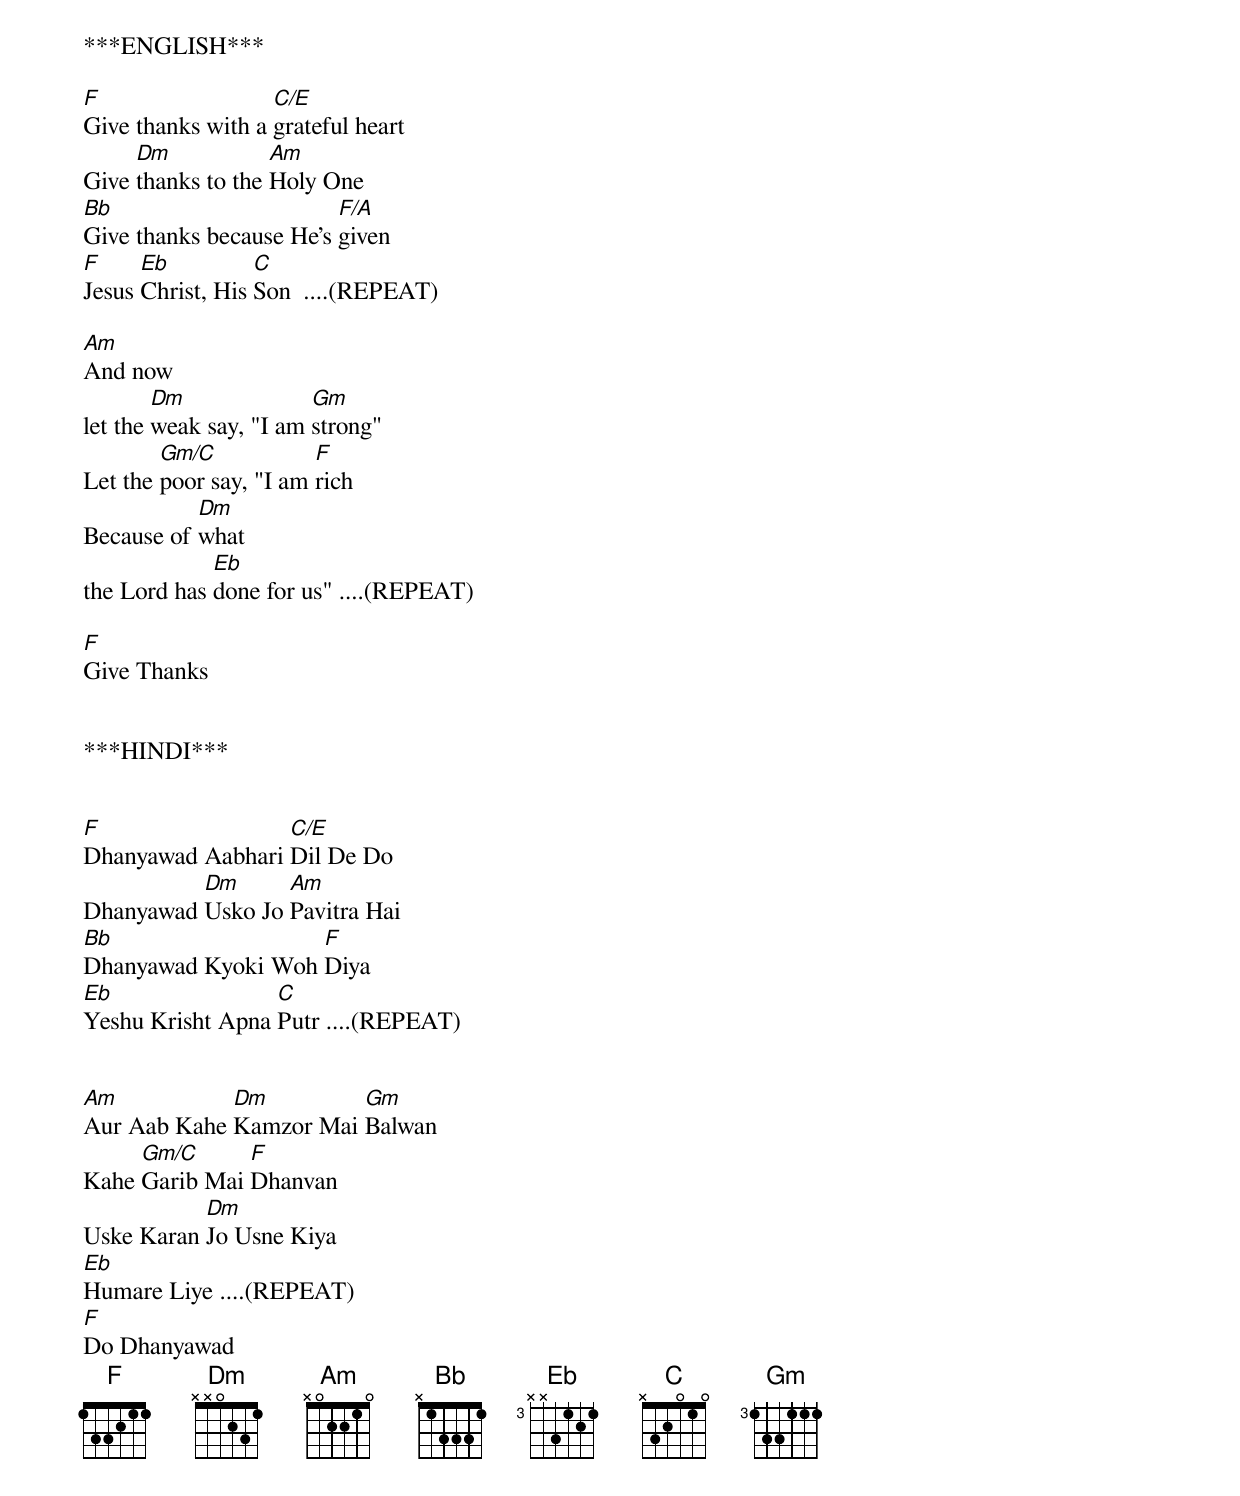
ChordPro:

***ENGLISH***

[F]Give thanks with a [C/E]grateful heart
Give [Dm]thanks to the [Am]Holy One
[Bb]Give thanks because He's [F/A]given
[F]Jesus [Eb]Christ, His [C]Son  ....(REPEAT)

[Am]And now
let the [Dm]weak say, "I am [Gm]strong"
Let the [Gm/C]poor say, "I am [F]rich
Because of [Dm]what
the Lord has [Eb]done for us" ....(REPEAT)

[F]Give Thanks


***HINDI***


[F]Dhanyawad Aabhari [C/E]Dil De Do
Dhanyawad [Dm]Usko Jo [Am]Pavitra Hai
[Bb]Dhanyawad Kyoki Woh [F]Diya
[Eb]Yeshu Krisht Apna [C]Putr ....(REPEAT)


[Am]Aur Aab Kahe [Dm]Kamzor Mai [Gm]Balwan
Kahe [Gm/C]Garib Mai [F]Dhanvan
Uske Karan [Dm]Jo Usne Kiya
[Eb]Humare Liye ....(REPEAT)
[F]Do Dhanyawad
